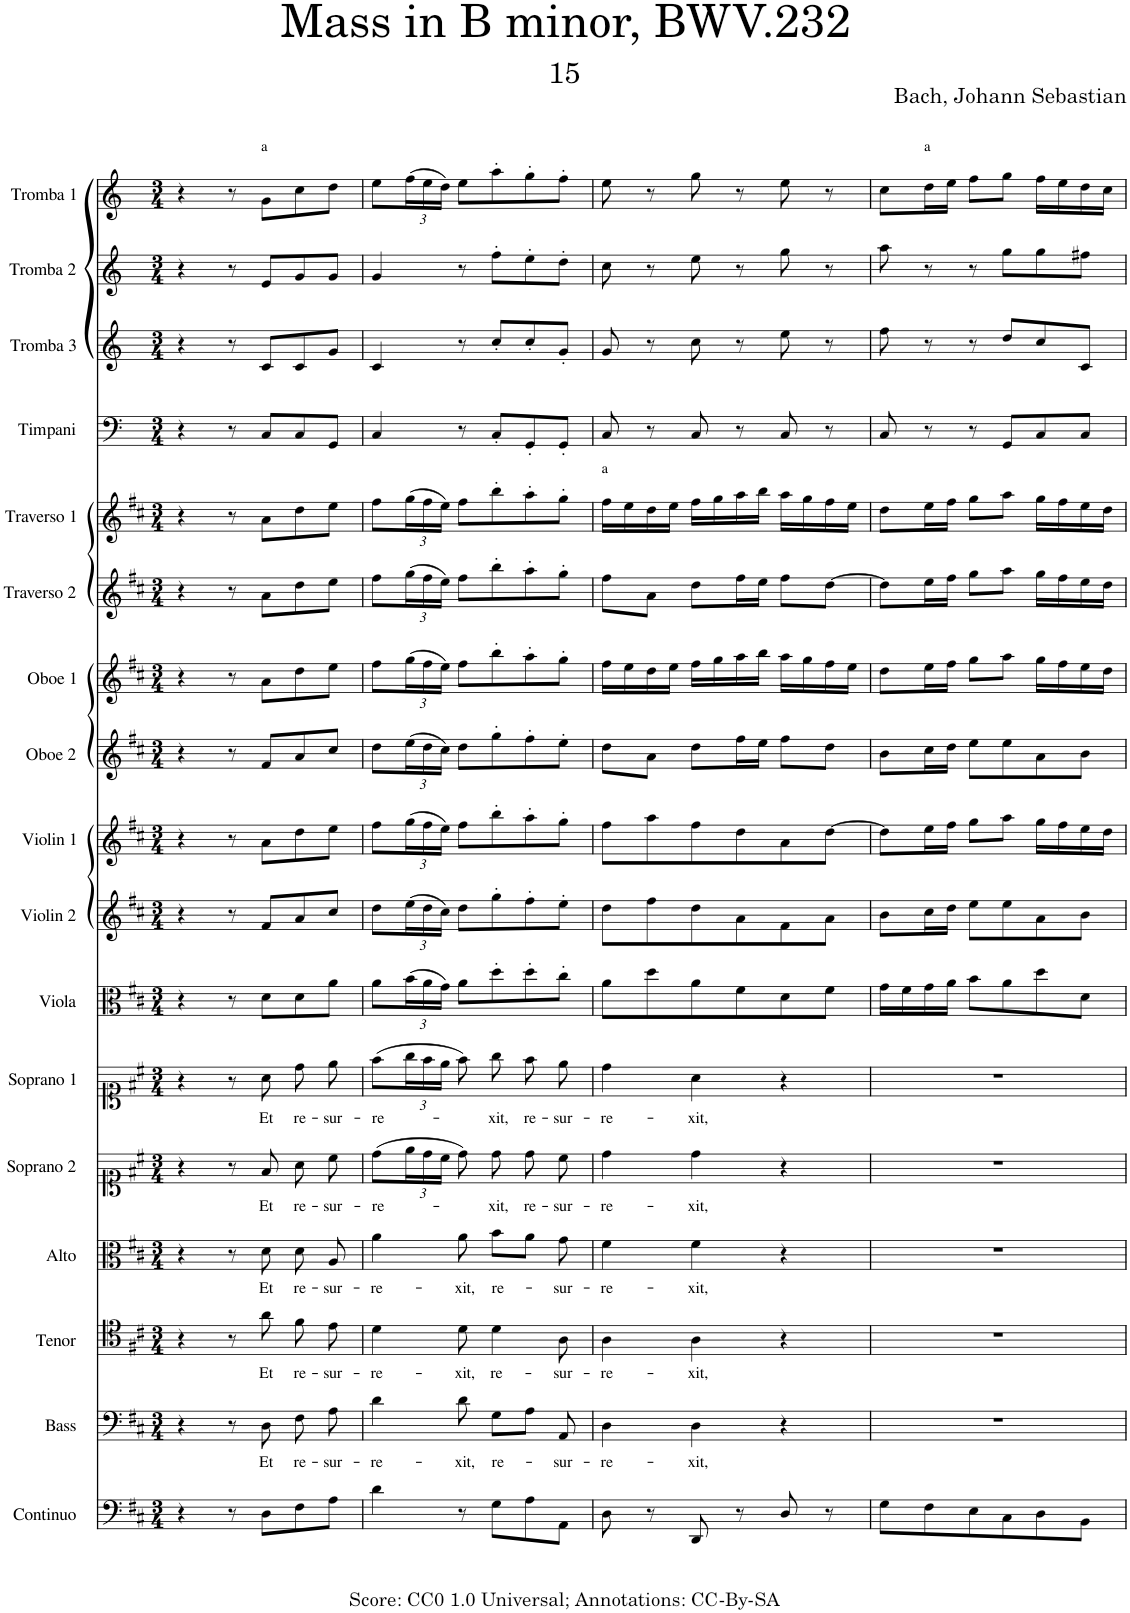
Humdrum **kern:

**kern	**kern	**text	**kern	**text	**kern	**text	**kern	**text	**kern	**text	**kern	**kern	**kern	**kern	**kern	**kern	**kern	**kern	**kern	**kern	**kern
*part17	*part16	*part16	*part15	*part15	*part14	*part14	*part13	*part13	*part12	*part12	*part11	*part10	*part9	*part8	*part7	*part6	*part5	*part4	*part3	*part2	*part1
*staff17	*staff16	*staff16	*staff15	*staff15	*staff14	*staff14	*staff13	*staff13	*staff12	*staff12	*staff11	*staff10	*staff9	*staff8	*staff7	*staff6	*staff5	*staff4	*staff3	*staff2	*staff1
*I"Continuo	*I"Bass	*	*I"Tenor	*	*I"Alto	*	*I"Soprano 2	*	*I"Soprano 1	*	*I"Viola	*I"Violin 2	*I"Violin 1	*I"Oboe 2	*I"Oboe 1	*I"Traverso 2	*I"Traverso 1	*I"Timpani	*I"Tromba 3	*I"Tromba 2	*I"Tromba 1
*I'Cont	*I'B	*	*I'T	*	*I'A	*	*I'S 2	*	*I'S 1	*	*I'Vla	*I'Vln 2	*I'Vln 1	*I'Ob 2	*I'Ob 1	*I'Trv 2	*I'Trv 1	*I'Timp	*I'Tr 3	*I'Tr 2	*I'Tr 1
*clefF4	*clefF4	*	*clefC4	*	*clefC3	*	*clefC1	*	*clefC1	*	*clefC3	*clefG2	*clefG2	*clefG2	*clefG2	*clefG2	*clefG2	*clefF4	*clefG2	*clefG2	*clefG2
*	*	*	*	*	*	*	*	*	*	*	*	*	*	*	*	*	*	*Trd-1c-2	*Trd-1c-2	*Trd-1c-2	*Trd-1c-2
*k[f#c#]	*k[f#c#]	*	*k[f#c#]	*	*k[f#c#]	*	*k[f#c#]	*	*k[f#c#]	*	*k[f#c#]	*k[f#c#]	*k[f#c#]	*k[f#c#]	*k[f#c#]	*k[f#c#]	*k[f#c#]	*k[]	*k[]	*k[]	*k[]
*M3/4	*M3/4	*	*M3/4	*	*M3/4	*	*M3/4	*	*M3/4	*	*M3/4	*M3/4	*M3/4	*M3/4	*M3/4	*M3/4	*M3/4	*M3/4	*M3/4	*M3/4	*M3/4
=1	=1	=1	=1	=1	=1	=1	=1	=1	=1	=1	=1	=1	=1	=1	=1	=1	=1	=1	=1	=1	=1
4r	4r	.	4r	.	4r	.	4r	.	4r	.	4r	4r	4r	4r	4r	4r	4r	4r	4r	4r	4r
8r	8r	.	8r	.	8r	.	8r	.	8r	.	8r	8r	8r	8r	8r	8r	8r	8r	8r	8r	8r
!	!	!	!	!	!	!	!	!	!	!	!	!	!	!	!	!	!	!	!	!	!LO:TX:a:t=a
!	!	!LO:LY:b	!	!LO:LY:b	!	!LO:LY:b	!	!LO:LY:b	!	!LO:LY:b	!	!	!	!	!	!	!	!	!	!	!
8D\L	8D\	Et	8a\	Et	8d\	Et	8f#/	Et	8a\	Et	8d\L	8f#/L	8a\L	8f#/L	8a\L	8a\L	8a\L	8C/L	8c/L	8e/L	8g\L
!	!	!LO:LY:b	!	!LO:LY:b	!	!LO:LY:b	!	!LO:LY:b	!	!LO:LY:b	!	!	!	!	!	!	!	!	!	!	!
8F#\	8F#\	re-	8f#\L	re-	8d\	re-	8a\	re-	8dd\	re-	8d\	8a/	8dd\	8a/	8dd\	8dd\	8dd\	8C/	8c/	8g/	8cc\
!	!	!LO:LY:b	!	!LO:LY:b	!	!LO:LY:b	!	!LO:LY:b	!	!LO:LY:b	!	!	!	!	!	!	!	!	!	!	!
8A\J	8A\	-sur-	8e\J	-sur-	8A/	-sur-	8cc#\	-sur-	8ee\	-sur-	8a\J	8cc#/J	8ee\J	8cc#/J	8ee\J	8ee\J	8ee\J	8GG/J	8g/J	8g/J	8dd\J
=2	=2	=2	=2	=2	=2	=2	=2	=2	=2	=2	=2	=2	=2	=2	=2	=2	=2	=2	=2	=2	=2
!	!	!LO:LY:b	!	!LO:LY:b	!	!LO:LY:b	!	!LO:LY:b	!	!LO:LY:b	!	!	!	!	!	!	!	!	!	!	!
4d\	4d\	-re-	4d\	-re-	4a\	-re-	(8dd\L	-re-	(8ff#\L	-re-	8a\L	8dd\L	8ff#\L	8dd\L	8ff#\L	8ff#\L	8ff#\L	4C/	4c/	4g/	8ee\L
*	*	*	*	*	*	*	*Xbrackettup	*	*Xbrackettup	*	*Xbrackettup	*Xbrackettup	*Xbrackettup	*Xbrackettup	*Xbrackettup	*Xbrackettup	*Xbrackettup	*	*	*	*Xbrackettup
.	.	.	.	.	.	.	24ee\L	.	24gg\L	.	(24b\L	(24ee\L	(24gg\L	(24ee\L	(24gg\L	(24gg\L	(24gg\L	.	.	.	(24ff\L
.	.	.	.	.	.	.	24dd\	.	24ff#\	.	24a\	24dd\	24ff#\	24dd\	24ff#\	24ff#\	24ff#\	.	.	.	24ee\
.	.	.	.	.	.	.	24cc#\JJ	.	24ee\JJ	.	24g\JJ)	24cc#\JJ)	24ee\JJ)	24cc#\JJ)	24ee\JJ)	24ee\JJ)	24ee\JJ)	.	.	.	24dd\JJ)
!	!	!LO:LY:b	!	!LO:LY:b	!	!LO:LY:b	!	!	!	!	!	!	!	!	!	!	!	!	!	!	!
8r	8d\	-xit,	8d\	-xit,	8a\	-xit,	8dd\)	.	8ff#\)	.	8a\L	8dd\L	8ff#\L	8dd\L	8ff#\L	8ff#\L	8ff#\L	8r	8r	8r	8ee\L
!	!	!LO:LY:b	!	!LO:LY:b	!	!LO:LY:b	!	!LO:LY:b	!	!LO:LY:b	!	!	!	!	!	!	!	!	!	!	!
8G\L	8G\L	re-	4d\	re-	8b\L	re-	8dd\	-xit,	8gg\	-xit,	8dd'\	8gg'\	8bb'\	8gg'\	8bb'\	8bb'\	8bb'\	8C'/L	8cc'/L	8ff'\L	8aa'\
!	!	!	!	!	!	!	!	!LO:LY:b	!	!LO:LY:b	!	!	!	!	!	!	!	!	!	!	!
8A\	8A\J	.	.	.	8a\J	.	8dd\	re-	8ff#\	re-	8dd'\	8ff#'\	8aa'\	8ff#'\	8aa'\	8aa'\	8aa'\	8GG'/	8cc'/	8ee'\	8gg'\
!	!	!LO:LY:b	!	!LO:LY:b	!	!LO:LY:b	!	!LO:LY:b	!	!LO:LY:b	!	!	!	!	!	!	!	!	!	!	!
8AA\J	8AA/	-sur-	8A\	-sur-	8g\	-sur-	8cc#\	-sur-	8ee\	-sur-	8cc#'\J	8ee'\J	8gg'\J	8ee'\J	8gg'\J	8gg'\J	8gg'\J	8GG'/J	8g'/J	8dd'\J	8ff'\J
=3	=3	=3	=3	=3	=3	=3	=3	=3	=3	=3	=3	=3	=3	=3	=3	=3	=3	=3	=3	=3	=3
!	!	!	!	!	!	!	!	!	!	!	!	!	!	!	!	!	!LO:TX:a:t=a	!	!	!	!
!	!	!LO:LY:b	!	!LO:LY:b	!	!LO:LY:b	!	!LO:LY:b	!	!LO:LY:b	!	!	!	!	!	!	!	!	!	!	!
8D\	4D\	-re-	4A\	-re-	4f#\	-re-	4dd\	-re-	4dd\	-re-	8a\L	8dd\L	8ff#\L	8dd\L	16ff#\LL	8ff#\L	16ff#\LL	8C/	8g/	8cc\	8ee\
.	.	.	.	.	.	.	.	.	.	.	.	.	.	.	16ee\	.	16ee\	.	.	.	.
8r	.	.	.	.	.	.	.	.	.	.	8dd\	8ff#\	8aa\	8a\J	16dd\	8a\J	16dd\	8r	8r	8r	8r
.	.	.	.	.	.	.	.	.	.	.	.	.	.	.	16ee\JJ	.	16ee\JJ	.	.	.	.
!	!	!LO:LY:b	!	!LO:LY:b	!	!LO:LY:b	!	!LO:LY:b	!	!LO:LY:b	!	!	!	!	!	!	!	!	!	!	!
8DD/	4D\	-xit,	4A\	-xit,	4f#\	-xit,	4dd\	-xit,	4a\	-xit,	8a\	8dd\	8ff#\	8dd\L	16ff#\LL	8dd\L	16ff#\LL	8C/	8cc\	8ee\	8gg\
.	.	.	.	.	.	.	.	.	.	.	.	.	.	.	16gg\	.	16gg\	.	.	.	.
8r	.	.	.	.	.	.	.	.	.	.	8f#\	8a\	8dd\	16ff#\L	16aa\	16ff#\L	16aa\	8r	8r	8r	8r
.	.	.	.	.	.	.	.	.	.	.	.	.	.	16ee\JJ	16bb\JJ	16ee\JJ	16bb\JJ	.	.	.	.
8D/	4r	.	4r	.	4r	.	4r	.	4r	.	8d\	8f#\	8a\	8ff#\L	16aa\LL	8ff#\L	16aa\LL	8C/	8ee\	8gg\	8ee\
.	.	.	.	.	.	.	.	.	.	.	.	.	.	.	16gg\	.	16gg\	.	.	.	.
8r	.	.	.	.	.	.	.	.	.	.	8f#\J	8a\J	[8dd\J	8dd\J	16ff#\	[8dd\J	16ff#\	8r	8r	8r	8r
.	.	.	.	.	.	.	.	.	.	.	.	.	.	.	16ee\JJ	.	16ee\JJ	.	.	.	.
=4	=4	=4	=4	=4	=4	=4	=4	=4	=4	=4	=4	=4	=4	=4	=4	=4	=4	=4	=4	=4	=4
8G\L	2.r	.	2.r	.	2.r	.	2.r	.	2.r	.	16g\LL	8b\L	8dd\L]	8b\L	8dd\L	8dd\L]	8dd\L	8C/	8ff\	8aa\	8cc\L
.	.	.	.	.	.	.	.	.	.	.	16f#\	.	.	.	.	.	.	.	.	.	.
!	!	!	!	!	!	!	!	!	!	!	!	!	!	!	!	!	!	!	!	!	!LO:TX:a:t=a
8F#\	.	.	.	.	.	.	.	.	.	.	16g\	16cc#\L	16ee\L	16cc#\L	16ee\L	16ee\L	16ee\L	8r	8r	8r	16dd\L
.	.	.	.	.	.	.	.	.	.	.	16a\JJ	16dd\JJ	16ff#\JJ	16dd\JJ	16ff#\JJ	16ff#\JJ	16ff#\JJ	.	.	.	16ee\JJ
8E\	.	.	.	.	.	.	.	.	.	.	8b\L	8ee\L	8gg\L	8ee\L	8gg\L	8gg\L	8gg\L	8r	8r	8r	8ff\L
8C#\	.	.	.	.	.	.	.	.	.	.	8a\	8ee\	8aa\J	8ee\	8aa\J	8aa\J	8aa\J	8GG/L	8dd/L	8gg\L	8gg\J
8D\	.	.	.	.	.	.	.	.	.	.	8dd\	8a\	16gg\LL	8a\	16gg\LL	16gg\LL	16gg\LL	8C/	8cc/	8gg\	16ff\LL
.	.	.	.	.	.	.	.	.	.	.	.	.	16ff#\	.	16ff#\	16ff#\	16ff#\	.	.	.	16ee\
8BB\J	.	.	.	.	.	.	.	.	.	.	8d\J	8b\J	16ee\	8b\J	16ee\	16ee\	16ee\	8C/J	8c/J	8ff#X\J	16dd\
.	.	.	.	.	.	.	.	.	.	.	.	.	16dd\JJ	.	16dd\JJ	16dd\JJ	16dd\JJ	.	.	.	16cc\JJ
=	=	=	=	=	=	=	=	=	=	=	=	=	=	=	=	=	=	=	=	=	=
*-	*-	*-	*-	*-	*-	*-	*-	*-	*-	*-	*-	*-	*-	*-	*-	*-	*-	*-	*-	*-	*-
